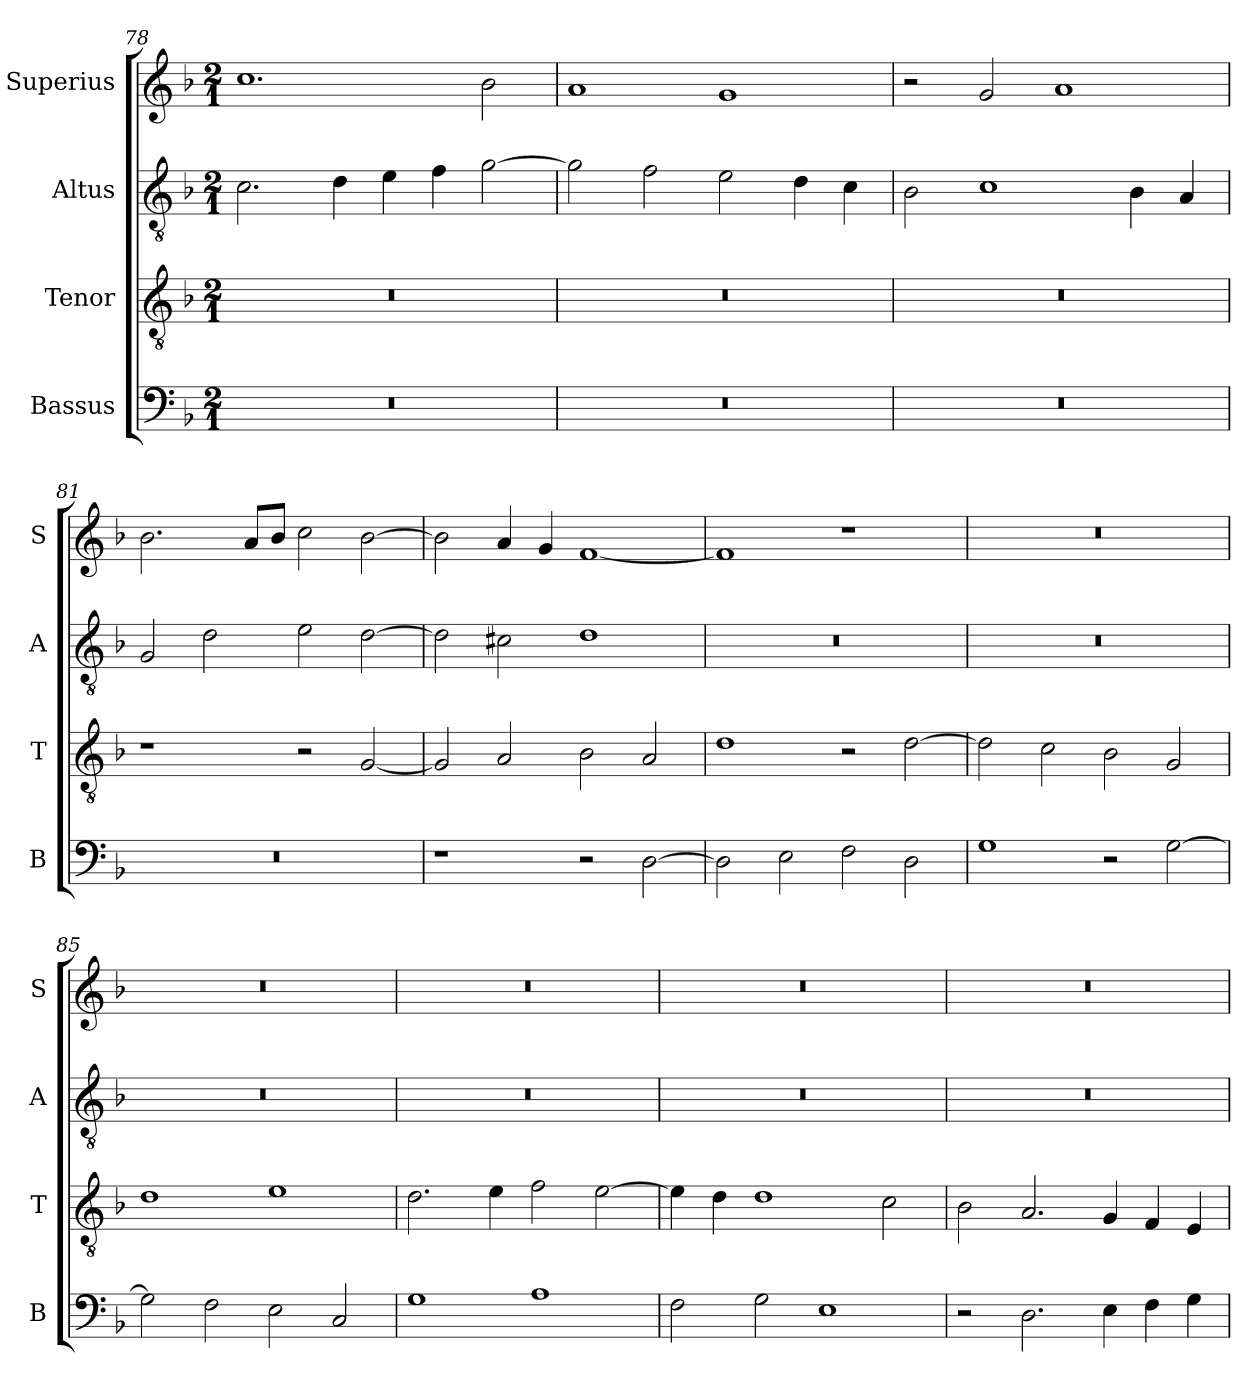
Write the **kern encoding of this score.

**kern	**kern	**kern	**kern
*part4	*part3	*part2	*part1
*staff4	*staff3	*staff2	*staff1
*I"Bassus	*I"Tenor	*I"Altus	*I"Superius
*I'B	*I'T	*I'A	*I'S
*clefF4	*clefGv2	*clefGv2	*clefG2
*k[b-]	*k[b-]	*k[b-]	*k[b-]
*F:	*F:	*F:	*F:
*M2/1	*M2/1	*M2/1	*M2/1
=78	=78	=78	=78
0r	0r	2.c	1.cc
.	.	4d	.
.	.	4e	.
.	.	4f	.
.	.	[2g	2b-
=79	=79	=79	=79
0r	0r	2g]	1a
.	.	2f	.
.	.	2e	1g
.	.	4d	.
.	.	4c	.
=80	=80	=80	=80
0r	0r	2B-	2r
.	.	1c	2g
.	.	.	1a
.	.	4B-	.
.	.	4A	.
=81	=81	=81	=81
0r	1r	2G	2.b-
.	.	2d	.
.	.	.	8aL
.	.	.	8b-J
.	2r	2e	2cc
.	[2G	[2d	[2b-
=82	=82	=82	=82
1r	2G]	2d]	2b-]
.	2A	2c#X	4a
.	.	.	4g
2r	2B-	1d	[1f
[2D	2A	.	.
=83	=83	=83	=83
2D]	1d	0r	1f]
2E	.	.	.
2F	2r	.	1r
2D	[2d	.	.
=84	=84	=84	=84
1G	2d]	0r	0r
.	2c	.	.
2r	2B-	.	.
[2G	2G	.	.
=85	=85	=85	=85
2G]	1d	0r	0r
2F	.	.	.
2E	1e	.	.
2C	.	.	.
=86	=86	=86	=86
1G	2.d	0r	0r
.	4e	.	.
1A	2f	.	.
.	[2e	.	.
=87	=87	=87	=87
2F	4e]	0r	0r
.	4d	.	.
2G	1d	.	.
1E	.	.	.
.	2c	.	.
=88	=88	=88	=88
2r	2B-	0r	0r
2.D	2.A	.	.
4E	4G	.	.
4F	4F	.	.
4G	4E	.	.
=	=	=	=
*-	*-	*-	*-
